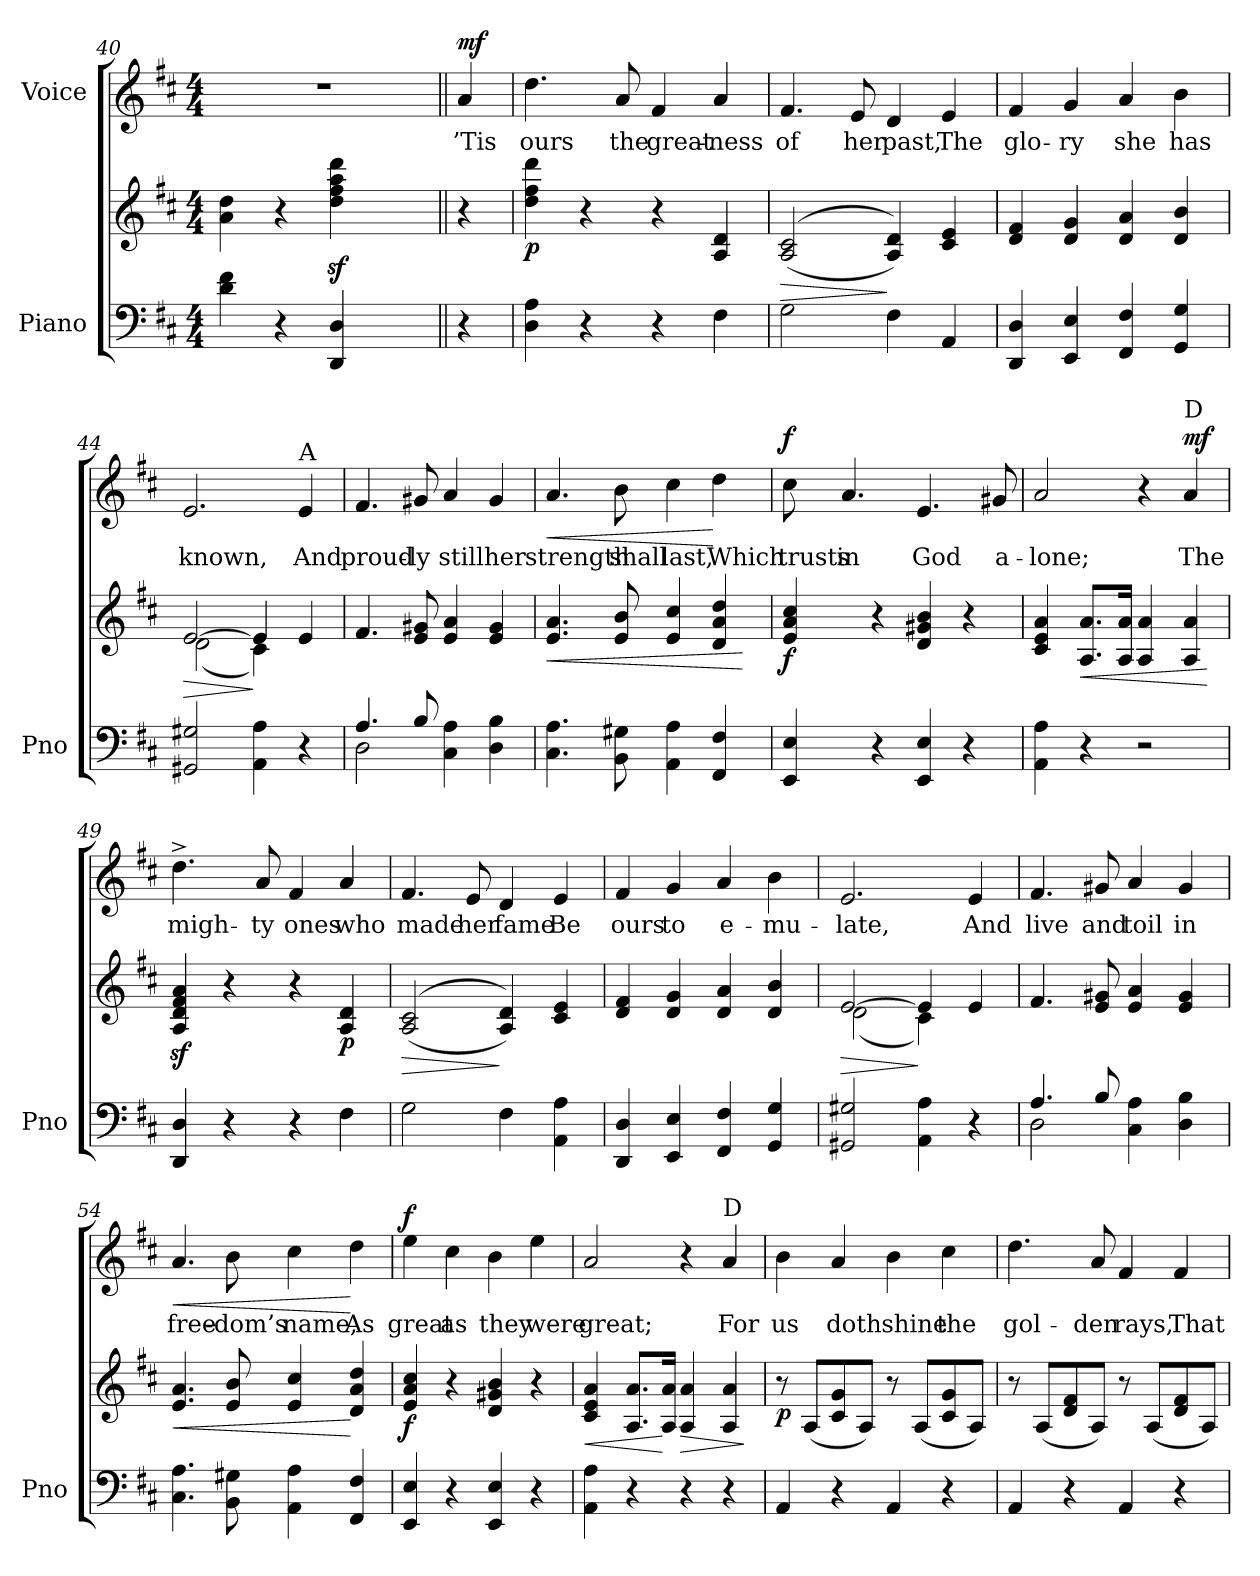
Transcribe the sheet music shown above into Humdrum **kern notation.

**kern	**kern	**dynam	**kern	**text	**dynam
*part2	*part2	*part2	*part1	*part1	*part1
*staff3	*staff2	*staff2/3	*staff1	*staff1	*staff1
*I"Piano	*	*	*I"Voice	*	*
*I'Pno	*	*	*	*	*
*clefF4	*clefG2	*	*clefG2	*	*
*k[f#c#]	*k[f#c#]	*	*k[f#c#]	*	*
*M4/4	*M4/4	*	*M4/4	*	*
=40	=40	=40	=40	=40	=40
4d\ 4f#\	4a\ 4dd\	.	1r	.	.
4r	4r	.	.	.	.
4DD/ 4D/	4dd\z< 4ff#\z< 4aa\z< 4ddd\z<	.	.	.	.
4ryy	4ryy	.	.	.	.
=40X1||	=40X1||	=40X1||	=40X1||	=40X1||	=40X1||
!	!	!	!	!LO:LY:b	!LO:DY:a
4r	4r	.	4a/	’Tis	mf
=41	=41	=41	=41	=41	=41
!	!	!LO:DY:b	!	!LO:LY:b	!
4D\ 4A\	4dd\ 4ff#\ 4ddd\	p	4.dd\	ours	.
4r	4r	.	.	.	.
!	!	!	!	!LO:LY:b	!
.	.	.	8a/	the	.
!	!	!	!	!LO:LY:b	!
4r	4r	.	4f#/	great-	.
!	!	!	!	!LO:LY:b	!
4F#\	4A/ 4d/	.	4a/	-ness	.
!!LO:LB:g=z
=42	=42	=42	=42	=42	=42
!	!	!LO:HP:b	!	!LO:LY:b	!
2G\	(>(2A/ 2c#/	>	4.f#/	of	.
!	!	!	!	!LO:LY:b	!
.	.	.	8e/	her	.
!	!	!	!	!LO:LY:b	!
4F#\	4A/ 4d/))	]	4d/	past,	.
!	!	!	!	!LO:LY:b	!
4AA/	4c#/ 4e/	.	4e/	The	.
=43	=43	=43	=43	=43	=43
!	!	!	!	!LO:LY:b	!
4DD/ 4D/	4d/ 4f#/	.	4f#/	glo-	.
!	!	!	!	!LO:LY:b	!
4EE/ 4E/	4d/ 4g/	.	4g/	-ry	.
!	!	!	!	!LO:LY:b	!
4FF#/ 4F#/	4d/ 4a/	.	4a/	she	.
!	!	!	!	!LO:LY:b	!
4GG/ 4G/	4d/ 4b/	.	4b\	has	.
=44	=44	=44	=44	=44	=44
!	!	!LO:HP:b	!	!LO:LY:b	!
*	*^	*	*	*	*
2GG#X/ 2G#X/	[2e/	(2d\	>	2.e/	known,	.
4AA\ 4A\	4e/]	4c#\)	]	.	.	.
!	!	!	!	!LO:TX:a:t=A	!	!
!	!	!	!	!	!LO:LY:b	!
4r	4e/	4ryy	.	4e/	And	.
=45	=45	=45	=45	=45	=45	=45
*^	*	*	*	*	*	*
!	!	!	!	!	!	!LO:LY:b	!
*	*	*v	*v	*	*	*	*
4.A/	2D\	4.f#/	.	4.f#/	proud-	.
!	!	!	!	!	!LO:LY:b	!
8B/	.	8e/ 8g#X/	.	8g#X/	-ly	.
!	!	!	!	!	!LO:LY:b	!
4C#\ 4A\	2ryy	4e/ 4a/	.	4a/	still	.
!	!	!	!	!	!LO:LY:b	!
4D\ 4B\	.	4e/ 4g#/	.	4g#/	her	.
*v	*v	*	*	*	*	*
!!LO:LB:g=z
=46	=46	=46	=46	=46	=46
!	!	!LO:HP:b	!	!LO:LY:b	!LO:HP:b
4.C#\ 4.A\	4.e/ 4.a/	<	4.a/	strength	<
!	!	!	!	!LO:LY:b	!
8BB\ 8G#X\	8e/ 8b/	.	8b\	shall	.
!	!	!	!	!LO:LY:b	!
4AA\ 4A\	4e/ 4cc#/	.	4cc#\	last,	.
!	!	!	!	!LO:LY:b	!
4FF#/ 4F#/	4d/ 4a/ 4dd/	.	4dd\	Which	[
.	.	[	.	.	.
=47	=47	=47	=47	=47	=47
!	!	!LO:DY:b	!	!LO:LY:b	!LO:DY:a
4EE/ 4E/	4e/ 4a/ 4cc#/	f	8cc#\	trusts	f
!	!	!	!	!LO:LY:b	!
.	.	.	4.a/	in	.
4r	4r	.	.	.	.
!	!	!	!	!LO:LY:b	!
4EE/ 4E/	4d/ 4g#X/ 4b/	.	4.e/	God	.
4r	4r	.	.	.	.
!	!	!	!	!LO:LY:b	!
.	.	.	8g#X/	a-	.
=48	=48	=48	=48	=48	=48
!	!	!	!	!LO:LY:b	!
4AA\ 4A\	4c#/ 4e/ 4a/	.	2a/	-lone;	.
!	!	!LO:HP:b	!	!	!
4r	8.A/ 8.a/L	<	.	.	.
.	16A/ 16a/Jk	.	.	.	.
2r	4A/ 4a/	.	4r	.	.
!	!	!	!LO:TX:a:t=D	!	!
!	!	!	!	!LO:LY:b	!LO:DY:a
.	4A/ 4a/	.	4a/	The	mf
.	.	[	.	.	.
=49	=49	=49	=49	=49	=49
!	!	!	!	!LO:LY:b	!
4DD/ 4D/	4A/z< 4d/z< 4f#/z< 4a/z<	.	4.dd^\	migh-	.
4r	4r	.	.	.	.
!	!	!	!	!LO:LY:b	!
.	.	.	8a/	-ty	.
!	!	!	!	!LO:LY:b	!
4r	4r	.	4f#/	ones	.
!	!	!LO:DY:b	!	!LO:LY:b	!
4F#\	4A/ 4d/	p	4a/	who	.
!!LO:LB:g=z
=50	=50	=50	=50	=50	=50
!	!	!LO:HP:b	!	!LO:LY:b	!
2G\	((>2A/ 2c#/	>	4.f#/	made	.
!	!	!	!	!LO:LY:b	!
.	.	.	8e/	her	.
!	!	!	!	!LO:LY:b	!
4F#\	4A/ 4d/))	]	4d/	fame	.
!	!	!	!	!LO:LY:b	!
4AA\ 4A\	4c#/ 4e/	.	4e/	Be	.
=51	=51	=51	=51	=51	=51
!	!	!	!	!LO:LY:b	!
4DD/ 4D/	4d/ 4f#/	.	4f#/	ours	.
!	!	!	!	!LO:LY:b	!
4EE/ 4E/	4d/ 4g/	.	4g/	to	.
!	!	!	!	!LO:LY:b	!
4FF#/ 4F#/	4d/ 4a/	.	4a/	e-	.
!	!	!	!	!LO:LY:b	!
4GG/ 4G/	4d/ 4b/	.	4b\	-mu-	.
=52	=52	=52	=52	=52	=52
!	!	!LO:HP:b	!	!LO:LY:b	!
*	*^	*	*	*	*
2GG#X/ 2G#X/	[2e/	(2d\	>	2.e/	-late,	.
4AA\ 4A\	4e/]	4c#\)	]	.	.	.
!	!	!	!	!	!LO:LY:b	!
4r	4e/	4ryy	.	4e/	And	.
=53	=53	=53	=53	=53	=53	=53
*^	*	*	*	*	*	*
!	!	!	!	!	!	!LO:LY:b	!
*	*	*v	*v	*	*	*	*
4.A/	2D\	4.f#/	.	4.f#/	live	.
!	!	!	!	!	!LO:LY:b	!
8B/	.	8e/ 8g#X/	.	8g#X/	and	.
!	!	!	!	!	!LO:LY:b	!
4C#\ 4A\	2ryy	4e/ 4a/	.	4a/	toil	.
!	!	!	!	!	!LO:LY:b	!
4D\ 4B\	.	4e/ 4g#/	.	4g#/	in	.
*v	*v	*	*	*	*	*
!!LO:LB:g=z
=54	=54	=54	=54	=54	=54
!	!	!LO:HP:b	!	!LO:LY:b	!LO:HP:b
4.C#\ 4.A\	4.e/ 4.a/	<	4.a/	free-	<
!	!	!	!	!LO:LY:b	!
8BB\ 8G#X\	8e/ 8b/	.	8b\	-dom’s	.
!	!	!	!	!LO:LY:b	!
4AA\ 4A\	4e/ 4cc#/	.	4cc#\	name,	.
!	!	!	!	!LO:LY:b	!
4FF#/ 4F#/	4d/ 4a/ 4dd/	[	4dd\	As	[
=55	=55	=55	=55	=55	=55
!	!	!LO:DY:b	!	!LO:LY:b	!LO:DY:a
4EE/ 4E/	4e/ 4a/ 4cc#/	f	4ee\	great	f
!	!	!	!	!LO:LY:b	!
4r	4r	.	4cc#\	as	.
!	!	!	!	!LO:LY:b	!
4EE/ 4E/	4d/ 4g#X/ 4b/	.	4b\	they	.
!	!	!	!	!LO:LY:b	!
4r	4r	.	4ee\	were	.
=56	=56	=56	=56	=56	=56
!	!	!LO:HP:b	!	!LO:LY:b	!
4AA\ 4A\	4c#/ 4e/ 4a/	<	2a/	great;	.
4r	8.A/ 8.a/L	.	.	.	.
.	16A/ 16a/Jk	[	.	.	.
!	!	!LO:HP:b	!	!	!
4r	4A/ 4a/	>	4r	.	.
!	!	!	!LO:TX:a:t=D	!	!
!	!	!	!	!LO:LY:b	!LO:DY:a
!	!	!	!	!	!LO:DY:n=1:a
4r	4A/ 4a/	.	4a/	For	mp other-dynamics
.	.	]	.	.	.
!!LO:PB:g=z
=57	=57	=57	=57	=57	=57
!	!	!LO:DY:b	!	!LO:LY:b	!
4AA/	8r	p	4b\	us	.
.	(8A/L	.	.	.	.
!	!	!	!	!LO:LY:b	!
4r	8c#/ 8g/	.	4a/	doth	.
.	8A/J)	.	.	.	.
!	!	!	!	!LO:LY:b	!
4AA/	8r	.	4b\	shine	.
.	(8A/L	.	.	.	.
!	!	!	!	!LO:LY:b	!
4r	8c#/ 8g/	.	4cc#\	the	.
.	8A/J)	.	.	.	.
=58	=58	=58	=58	=58	=58
!	!	!	!	!LO:LY:b	!
4AA/	8r	.	4.dd\	gol-	.
.	(8A/L	.	.	.	.
4r	8d/ 8f#/	.	.	.	.
!	!	!	!	!LO:LY:b	!
.	8A/J)	.	8a/	-den	.
!	!	!	!	!LO:LY:b	!
4AA/	8r	.	4f#/	rays,	.
.	(8A/L	.	.	.	.
!	!	!	!	!LO:LY:b	!
4r	8d/ 8f#/	.	4f#/	That	.
.	8A/J)	.	.	.	.
=	=	=	=	=	=
*-	*-	*-	*-	*-	*-
